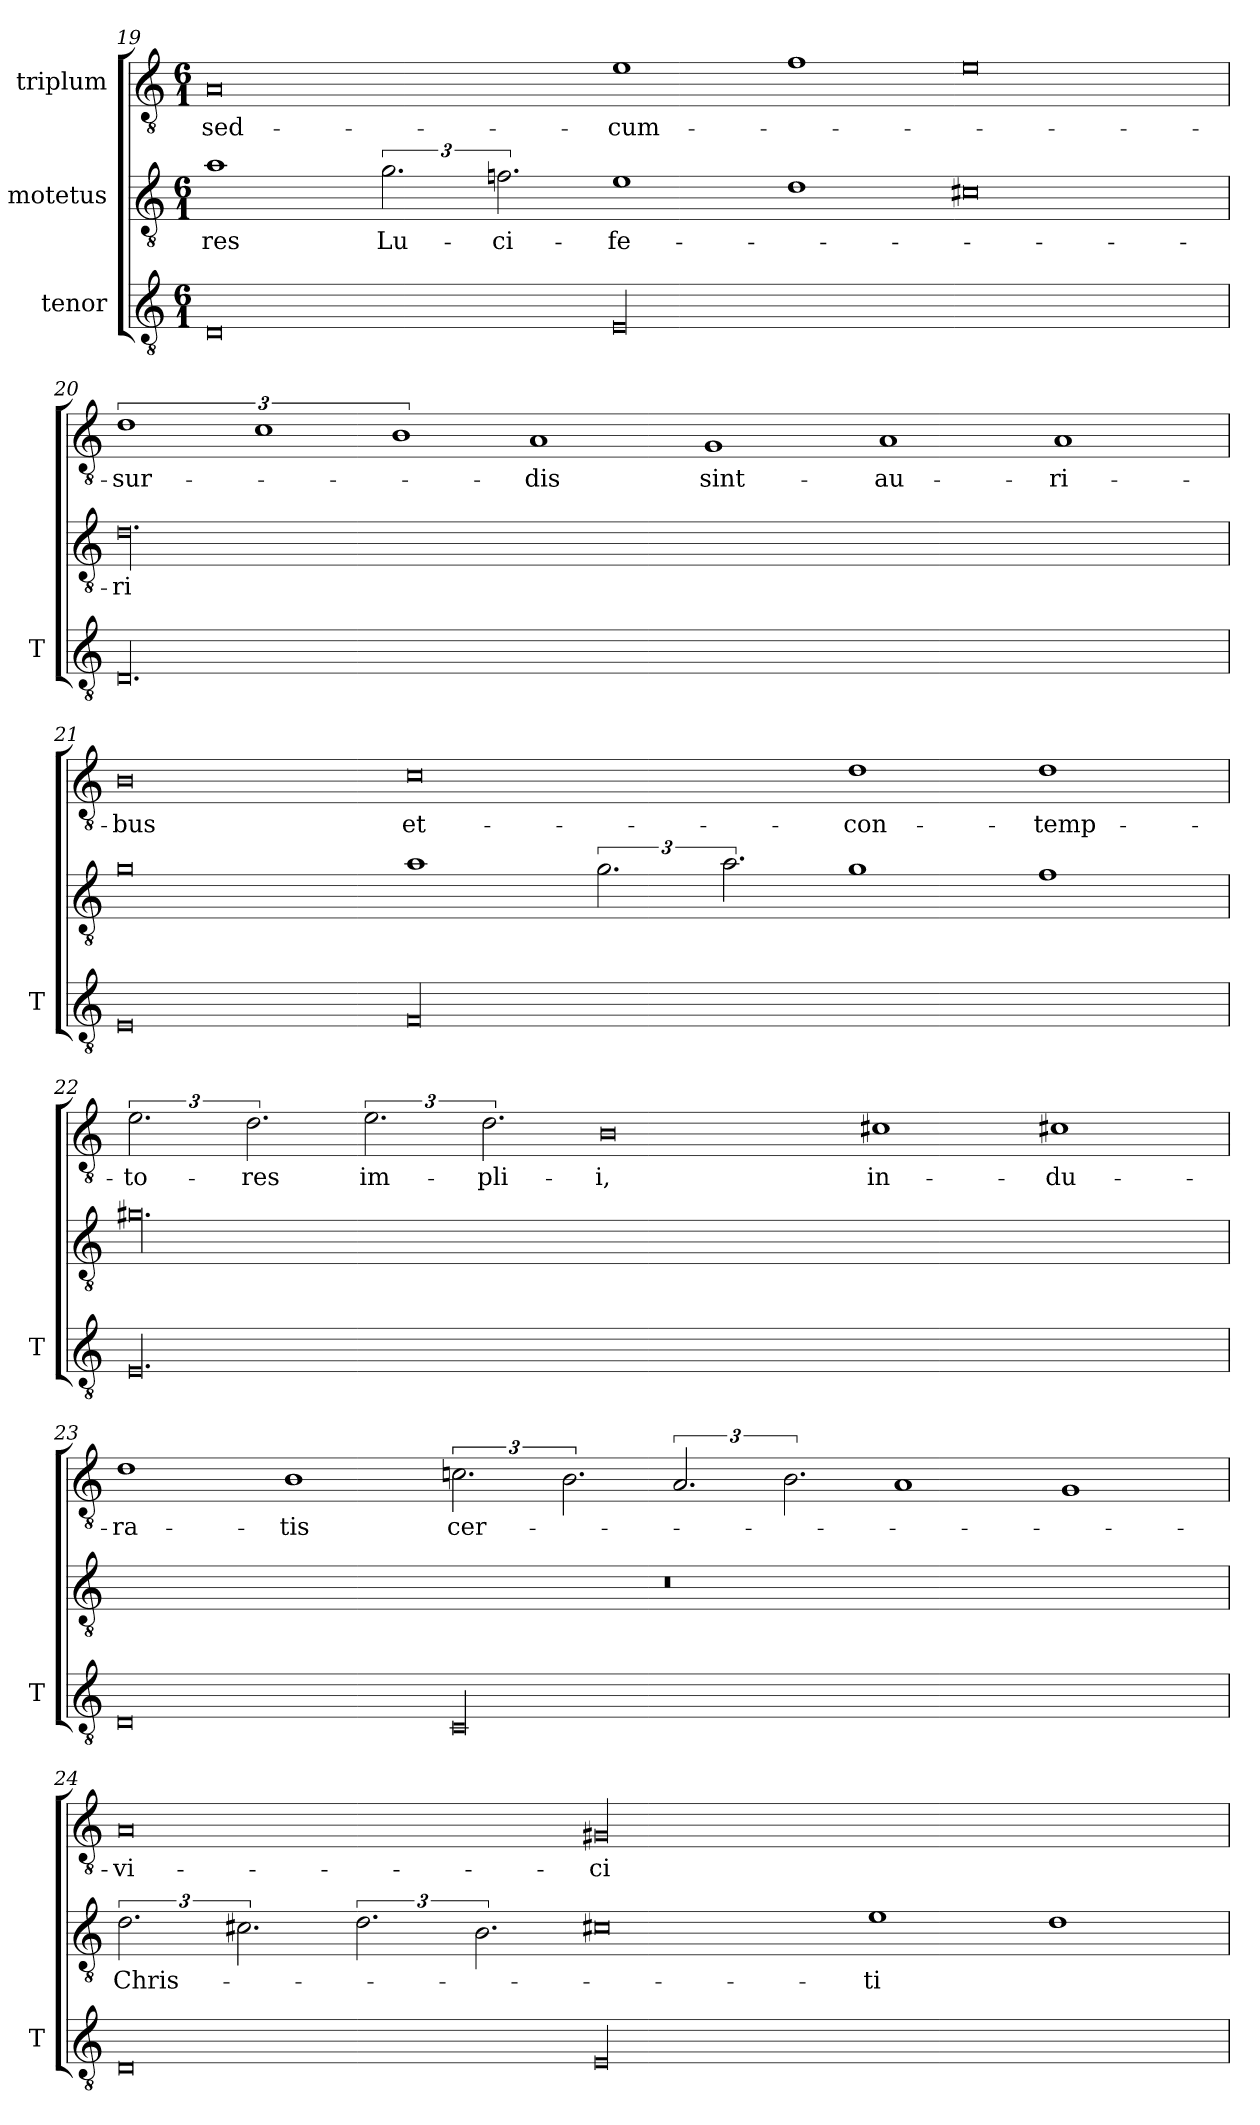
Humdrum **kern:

**kern	**kern	**text	**kern	**text
*part3	*part2	*part2	*part1	*part1
*staff3	*staff2	*staff2	*staff1	*staff1
*I"tenor	*I"motetus	*	*I"triplum	*
*I'T	*	*	*	*
*clefGv2	*clefGv2	*	*clefGv2	*
*k[]	*k[]	*	*k[]	*
*C:	*C:	*	*C:	*
*M6/1	*M6/1	*	*M6/1	*
=19	=19	=19	=19	=19
0D/	1a\	-res	0A/	sed-
.	3.g\	Lu-	.	.
.	3.fn\	-ci-	.	.
00E/	1e\	-fe-	1e\	cum-
.	1d\	.	1f\	.
.	0c#X\	.	0e\	.
=20	=20	=20	=20	=20
00.D/	00.d\	-ri	3%2d\	sur-
.	.	.	3%2c\	.
.	.	.	3%2B\	.
.	.	.	1A/	-dis
.	.	.	1G/	sint-
.	.	.	1A/	au-
.	.	.	1A/	-ri-
=21	=21	=21	=21	=21
0E/	0g\	.	0B\	-bus
00F/	1a\	.	0c\	et-
.	3.g\	.	.	.
.	3.a\	.	.	.
.	1g\	.	1d\	con-
.	1f\	.	1d\	-temp-
=22	=22	=22	=22	=22
00.E/	00.g#X\	.	3.e\	-to-
.	.	.	3.d\	-res
.	.	.	3.e\	im-
.	.	.	3.d\	-pli-
.	.	.	0B\	-i,
.	.	.	1c#X\	in-
.	.	.	1c#X\	-du-
=23	=23	=23	=23	=23
0D/	00.r	.	1d\	-ra-
.	.	.	1B\	-tis
00C/	.	.	3.cn\	cer-
.	.	.	3.B\	.
.	.	.	3.A/	.
.	.	.	3.B\	.
.	.	.	1A/	.
.	.	.	1G/	.
=24	=24	=24	=24	=24
0D/	3.d\	Chris-	0A/	-vi-
.	3.c#X\	.	.	.
.	3.d\	.	.	.
.	3.B\	.	.	.
00E/	0c#X\	.	00G#X/	-ci-
.	1e\	-ti	.	.
.	1d\	.	.	.
=	=	=	=	=
*-	*-	*-	*-	*-
